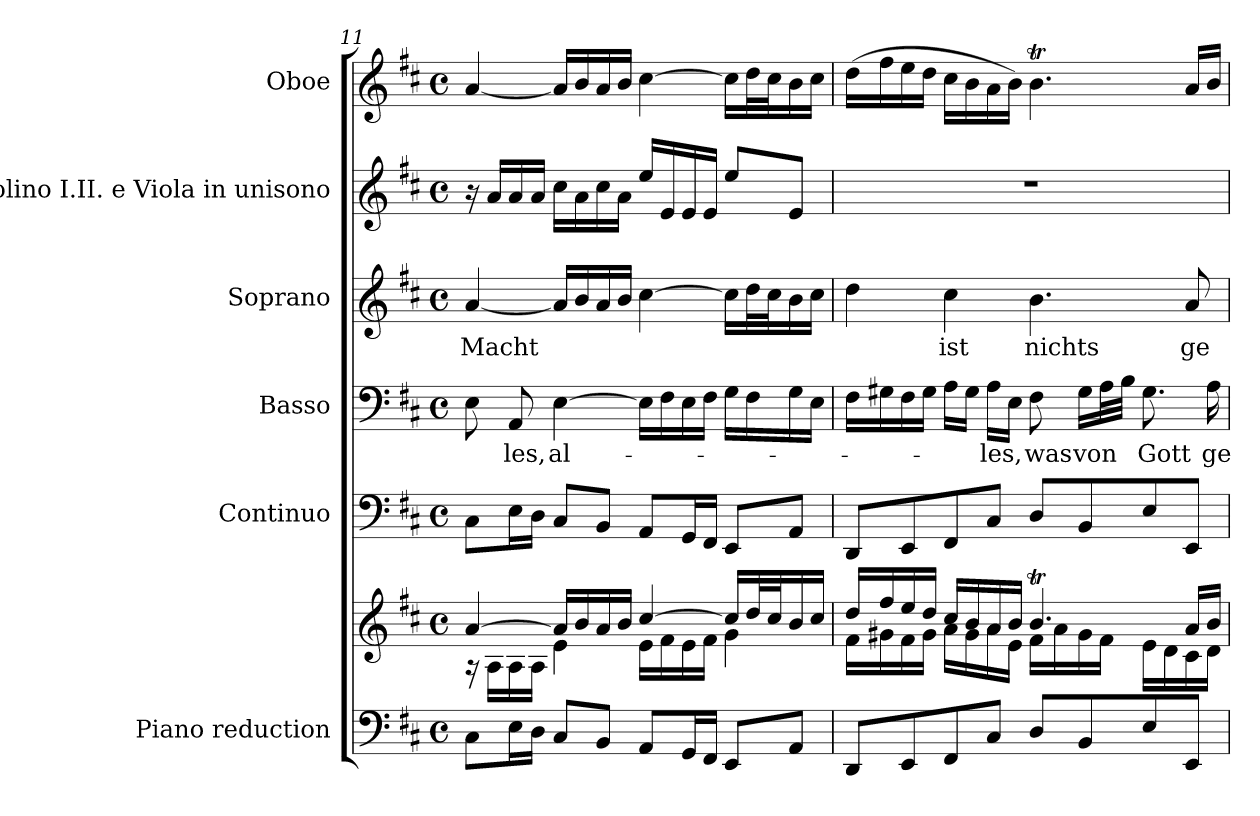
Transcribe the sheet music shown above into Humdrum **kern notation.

**kern	**kern	**kern	**kern	**text	**kern	**text	**kern	**kern
*part6	*part6	*part5	*part4	*part4	*part3	*part3	*part2	*part1
*staff7	*staff6	*staff5	*staff4	*staff4	*staff3	*staff3	*staff2	*staff1
*I"Piano reduction	*	*I"Continuo	*I"Basso	*	*I"Soprano	*	*I"Violino I.II. e Viola in unisono	*I"Oboe
*I'Pno	*	*	*	*	*	*	*	*I'Ob
*clefF4	*clefG2	*clefF4	*clefF4	*	*clefG2	*	*clefG2	*clefG2
*k[f#c#]	*k[f#c#]	*k[f#c#]	*k[f#c#]	*	*k[f#c#]	*	*k[f#c#]	*k[f#c#]
*M4/4	*M4/4	*M4/4	*M4/4	*	*M4/4	*	*M4/4	*M4/4
*met(c)	*met(c)	*met(c)	*met(c)	*	*met(c)	*	*met(c)	*met(c)
=11	=11	=11	=11	=11	=11	=11	=11	=11
*	*^	*	*	*	*	*	*	*
!	!	!	!	!	!	!	!LO:LY:b	!	!
8C#\L	[4a/	16r	8C#\L	8E\	.	[4a/	-Macht	16r	[4a/
.	.	16A\LL	.	.	.	.	.	16a/LL	.
!	!	!	!	!	!LO:LY:b	!	!	!	!
16E\L	.	16A\	16E\L	8AA/	les,	.	.	16a/	.
16D\JJ	.	16A\JJ	16D\JJ	.	.	.	.	16a/JJ	.
!	!	!	!	!	!LO:LY:b	!	!	!	!
8C#/L	16a/LL]	4e\	8C#/L	[4E\	al-	16a/LL]	.	16cc#\LL	16a/LL]
.	16b/	.	.	.	.	16b/	.	16a\	16b/
8BB/J	16a/	.	8BB/J	.	.	16a/	.	16cc#\	16a/
.	16b/JJ	.	.	.	.	16b/JJ	.	16a\JJ	16b/JJ
8AA/L	[4cc#/	16e\LL	8AA/L	16E\LL]	.	[4cc#\	.	16ee/LL	[4cc#\
.	.	16f#\	.	16F#\	.	.	.	16e/	.
16GG/L	.	16e\	16GG/L	16E\	.	.	.	16e/	.
16FF#/JJ	.	16f#\JJ	16FF#/JJ	16F#\JJ	.	.	.	16e/JJ	.
8EE/L	16cc#/LL]	4g\	8EE/L	16G\LL	.	16cc#\LL]	.	8ee/L	16cc#\LL]
.	32dd/L	.	.	16F#\	.	32dd\L	.	.	32dd\L
.	32cc#/J	.	.	.	.	32cc#\J	.	.	32cc#\J
8AA/J	16b/	.	8AA/J	16G\	.	16b\	.	8e/J	16b\
.	16cc#/JJ	.	.	16E\JJ	.	16cc#\JJ	.	.	16cc#\JJ
!!LO:LB:g=z
=12	=12	=12	=12	=12	=12	=12	=12	=12	=12
8DD/L	16dd/LL	16f#\LL	8DD/L	16F#\LL	.	4dd\	.	1r	(16dd\LL
.	16ff#/	16g#X\	.	16G#X\	.	.	.	.	16ff#\
8EE/	16ee/	16f#\	8EE/	16F#\	.	.	.	.	16ee\
.	16dd/JJ	16g#\JJ	.	16G#\JJ	.	.	.	.	16dd\JJ
!	!	!	!	!	!	!	!LO:LY:b	!	!
8FF#/	16cc#/LL	16a\LL	8FF#/	16A\LL	.	4cc#\	ist	.	16cc#\LL
.	16b/	16g#\	.	16G#\JJ	.	.	.	.	16b\
!	!	!	!	!	!LO:LY:b	!	!	!	!
8C#/J	16a/	16a\	8C#/J	16A\LL	les,	.	.	.	16a\
.	16b/JJ	16e\JJ	.	16E\JJ	.	.	.	.	16b\JJ)
!	!	!	!	!	!LO:LY:b	!	!LO:LY:b	!	!
8D/L	4.bT/	16f#\LL	8D/L	8F#\	was	4.b\	nichts	.	4.bT\
.	.	16a\	.	.	.	.	.	.	.
!	!	!	!	!	!LO:LY:b	!	!	!	!
8BB/	.	16g#\	8BB/	16G#\LL	von	.	.	.	.
.	.	16f#\JJ	.	32A\L	.	.	.	.	.
.	.	.	.	32B\JJJ	.	.	.	.	.
!	!	!	!	!	!LO:LY:b	!	!	!	!
8E/	.	16e\LL	8E/	8.G#\	Gott	.	.	.	.
.	.	16d\	.	.	.	.	.	.	.
!	!	!	!	!	!	!	!LO:LY:b	!	!
8EE/J	16a/LL	16c#\	8EE/J	.	.	8a/	ge-	.	16a/LL
!	!	!	!	!	!LO:LY:b	!	!	!	!
.	16b/JJ	16d\JJ	.	16A\	ge-	.	.	.	16b/JJ
*	*v	*v	*	*	*	*	*	*	*
=	=	=	=	=	=	=	=	=
*-	*-	*-	*-	*-	*-	*-	*-	*-
